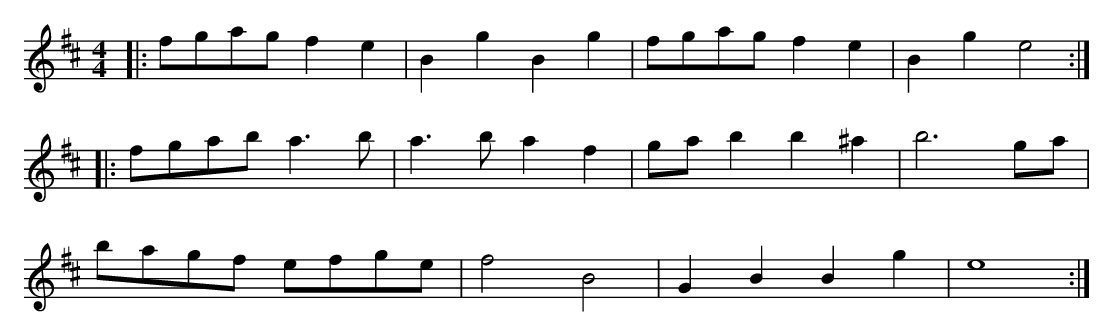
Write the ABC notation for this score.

X:1
M:4/4
K:Edor
|:fgag f2 e2|B2 g2 B2 g2|fgag f2e2|B2 g2 e4:|
|:fgab a3 b|a3 b a2 f2|ga b2 b2 ^a2|b6 ga|
bagf efge|f4 B4|G2 B2 B2 g2|e8:|
